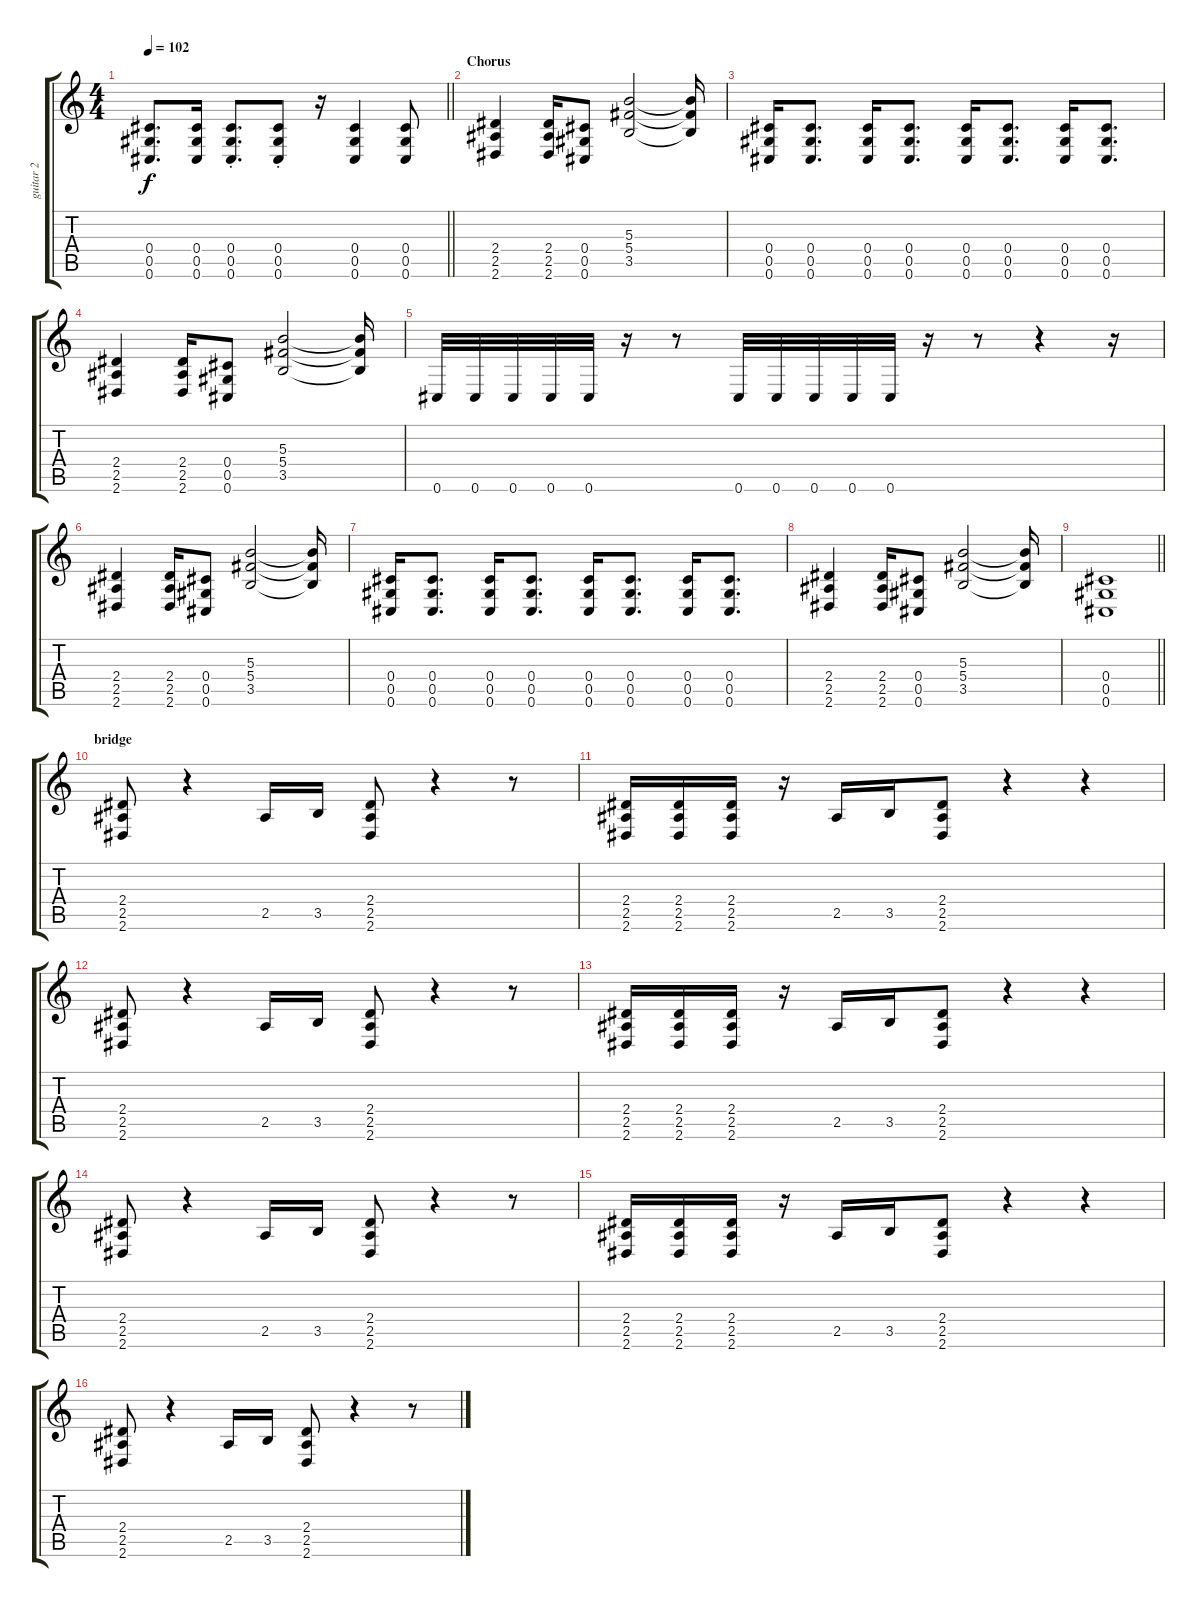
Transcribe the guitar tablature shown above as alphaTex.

\track ("guitar 2" "guitar 2") {mute instrument distortionguitar}
\staff {score tabs}
\tuning (Eb4 Bb3 Gb3 Db3 Ab2 Db2) {hide}
\ts (4 4)
\tempo 102
\clef g2
\barLineRight lightlight
\ks c
(0.4 0.5 0.6).8{d dy f} (0.4 0.5 0.6).16 (0.4 0.5 0.6{st}).8{d} (0.4 0.5{st} 0.6).8 r.16 (0.4 0.5 0.6).4 (0.4 0.5 0.6).8 |
\section ("" "Chorus")
(2.4 2.5 2.6).4 (2.4 2.5 2.6).16 (0.4 0.5 0.6).8 (5.3 5.4 3.5).2 (5.3{t} 5.4{t} 3.5{t}).16 |
(0.4 0.5 0.6).16 (0.4 0.5 0.6).8{d} (0.4 0.5 0.6).16 (0.4 0.5 0.6).8{d} (0.4 0.5 0.6).16 (0.4 0.5 0.6).8{d} (0.4 0.5 0.6).16 (0.4 0.5 0.6).8{d} |
(2.4 2.5 2.6).4 (2.4 2.5 2.6).16 (0.4 0.5 0.6).8 (5.3 5.4 3.5).2 (5.3{t} 5.4{t} 3.5{t}).16 |
0.6.32 0.6.32 0.6.32 0.6.32 0.6.32 r.16 r.8 0.6.32 0.6.32 0.6.32 0.6.32 0.6.32 r.16 r.8 r.4 r.16 |
(2.4 2.5 2.6).4 (2.4 2.5 2.6).16 (0.4 0.5 0.6).8 (5.3 5.4 3.5).2 (5.3{t} 5.4{t} 3.5{t}).16 |
(0.4 0.5 0.6).16 (0.4 0.5 0.6).8{d} (0.4 0.5 0.6).16 (0.4 0.5 0.6).8{d} (0.4 0.5 0.6).16 (0.4 0.5 0.6).8{d} (0.4 0.5 0.6).16 (0.4 0.5 0.6).8{d} |
(2.4 2.5 2.6).4 (2.4 2.5 2.6).16 (0.4 0.5 0.6).8 (5.3 5.4 3.5).2 (5.3{t} 5.4{t} 3.5{t}).16 |
\barLineRight lightlight
(0.4 0.5 0.6).1 |
\section ("" "bridge")
(2.4 2.5 2.6).8 r.4 2.5.16 3.5.16 (2.4 2.5 2.6).8 r.4 r.8 |
(2.4 2.5 2.6).16 (2.4 2.5 2.6).16 (2.4 2.5 2.6).16 r.16 2.5.16 3.5.16 (2.4 2.5 2.6).8 r.4 r.4 |
(2.4 2.5 2.6).8 r.4 2.5.16 3.5.16 (2.4 2.5 2.6).8 r.4 r.8 |
(2.4 2.5 2.6).16 (2.4 2.5 2.6).16 (2.4 2.5 2.6).16 r.16 2.5.16 3.5.16 (2.4 2.5 2.6).8 r.4 r.4 |
(2.4 2.5 2.6).8 r.4 2.5.16 3.5.16 (2.4 2.5 2.6).8 r.4 r.8 |
(2.4 2.5 2.6).16 (2.4 2.5 2.6).16 (2.4 2.5 2.6).16 r.16 2.5.16 3.5.16 (2.4 2.5 2.6).8 r.4 r.4 |
(2.4 2.5 2.6).8 r.4 2.5.16 3.5.16 (2.4 2.5 2.6).8 r.4 r.8
